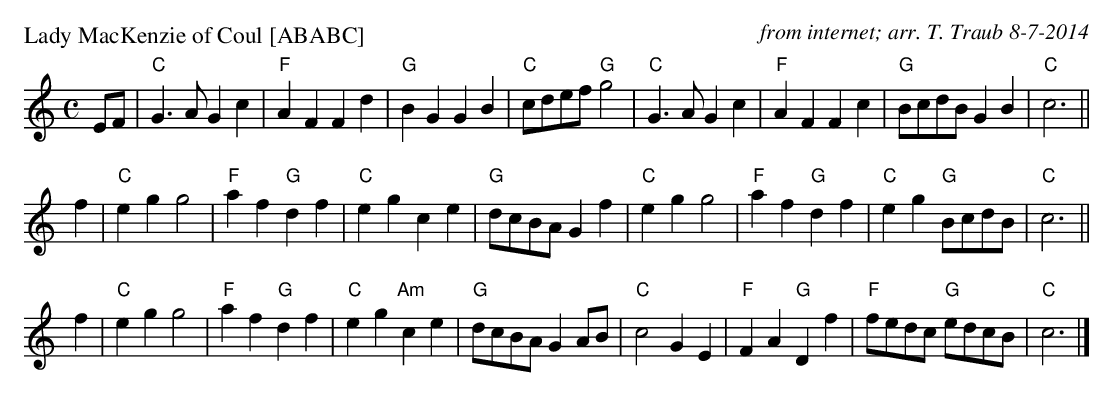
X:1
P: Lady MacKenzie of Coul [ABABC]
C: from internet; arr. T. Traub 8-7-2014
M: C
L: 1/4
K:C
E/F/ | "C"G>A G c |"F"A F F d | "G"B G G B |"C"c/d/e/f/ "G"g2 |"C"G>A G c|"F"A F F c|"G"B/c/d/B/ G B | "C"c3 ||
f | "C"e g g2 |"F"a f"G"d f|"C"e g c e|"G"d/c/B/A/ G f|"C"e g g2 |"F"a f "G"d f|"C"e g "G"B/c/d/B/ |"C"c3 ||
f | "C"e g g2 |"F"a f "G"d f|"C"e g "Am"c e| "G"d/c/B/A/ GA/B/|"C"c2 G E|"F"F A "G"D f|"F"f/e/d/c/ "G"e/d/c/B/| "C"c3 |]
